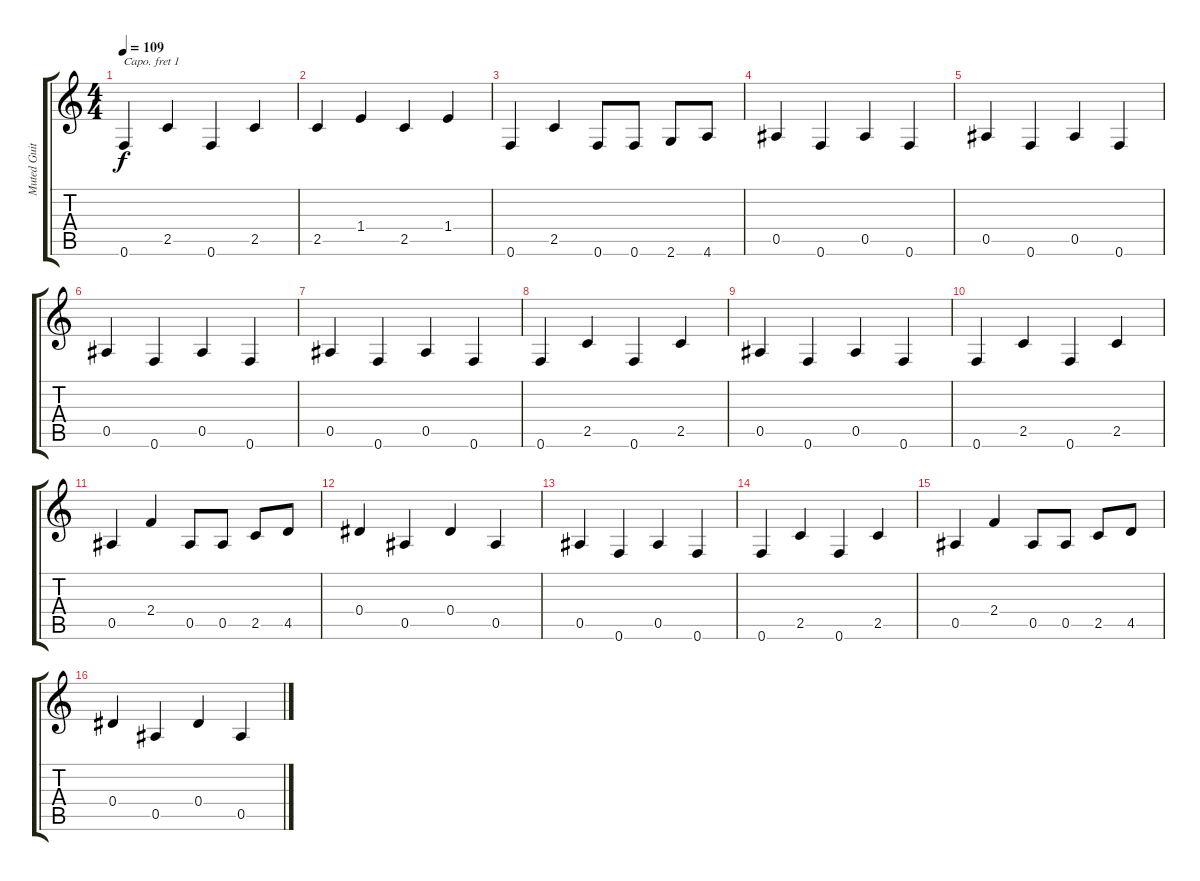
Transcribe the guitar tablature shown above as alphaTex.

\track ("Muted Guitar" "Muted Guit") {instrument electricguitarmuted}
\staff {score tabs}
\capo 1
\tuning (E4 B3 G3 D3 A2 E2) {hide}
\ts (4 4)
\tempo 109
\clef g2
\ks c
0.6.4{dy f} 2.5.4 0.6.4 2.5.4 |
2.5.4 1.4.4 2.5.4 1.4.4 |
0.6.4 2.5.4 0.6.8 0.6.8 2.6.8 4.6.8 |
0.5.4 0.6.4 0.5.4 0.6.4 |
0.5.4 0.6.4 0.5.4 0.6.4 |
0.5.4 0.6.4 0.5.4 0.6.4 |
0.5.4 0.6.4 0.5.4 0.6.4 |
0.6.4 2.5.4 0.6.4 2.5.4 |
0.5.4 0.6.4 0.5.4 0.6.4 |
0.6.4 2.5.4 0.6.4 2.5.4 |
0.5.4 2.4.4 0.5.8 0.5.8 2.5.8 4.5.8 |
0.4.4 0.5.4 0.4.4 0.5.4 |
0.5.4 0.6.4 0.5.4 0.6.4 |
0.6.4 2.5.4 0.6.4 2.5.4 |
0.5.4 2.4.4 0.5.8 0.5.8 2.5.8 4.5.8 |
0.4.4 0.5.4 0.4.4 0.5.4
